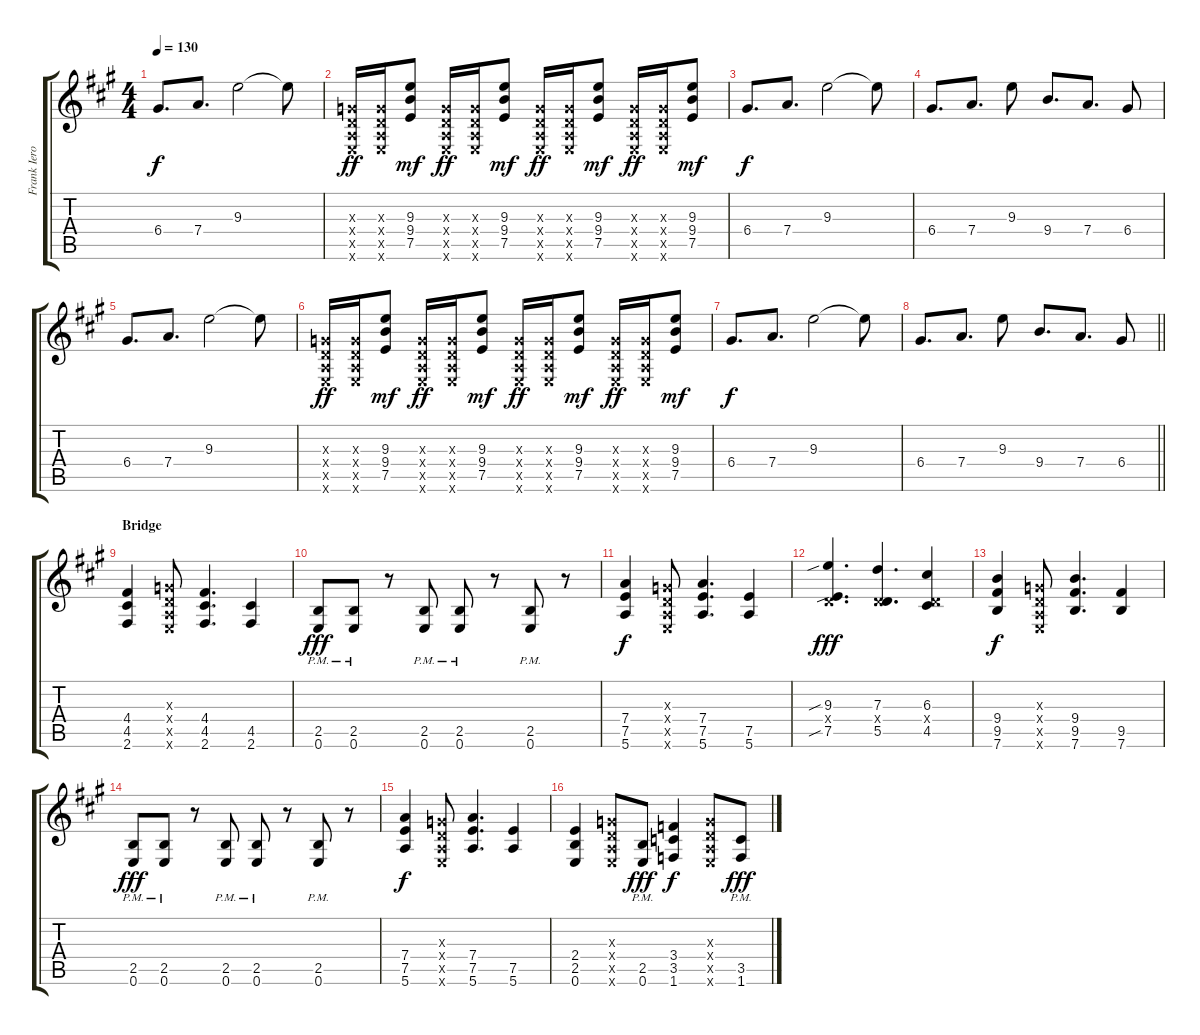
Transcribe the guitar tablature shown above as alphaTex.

\track ("Frank Iero" "Frank Iero") {instrument distortionguitar}
\staff {score tabs}
\tuning (E4 B3 G3 D3 A2 E2) {hide}
\ts (4 4)
\tempo 130
\clef g2
\ks a
6.4.8{d dy f} 7.4.8{d} 9.3.2 9.3{t}.8 |
(0.3{x} 0.4{x} 0.5{x} 0.6{x}).16{dy ff} (0.3{x} 0.4{x} 0.5{x} 0.6{x}).16 (9.3 9.4 7.5).8{dy mf} (0.3{x} 0.4{x} 0.5{x} 0.6{x}).16{dy ff} (0.3{x} 0.4{x} 0.5{x} 0.6{x}).16 (9.3 9.4 7.5).8{dy mf} (0.3{x} 0.4{x} 0.5{x} 0.6{x}).16{dy ff} (0.3{x} 0.4{x} 0.5{x} 0.6{x}).16 (9.3 9.4 7.5).8{dy mf} (0.3{x} 0.4{x} 0.5{x} 0.6{x}).16{dy ff} (0.3{x} 0.4{x} 0.5{x} 0.6{x}).16 (9.3 9.4 7.5).8{dy mf} |
6.4.8{d dy f} 7.4.8{d} 9.3.2 9.3{t}.8 |
6.4.8{d} 7.4.8{d} 9.3.8 9.4.8{d} 7.4.8{d} 6.4.8 |
6.4.8{d} 7.4.8{d} 9.3.2 9.3{t}.8 |
(0.3{x} 0.4{x} 0.5{x} 0.6{x}).16{dy ff} (0.3{x} 0.4{x} 0.5{x} 0.6{x}).16 (9.3 9.4 7.5).8{dy mf} (0.3{x} 0.4{x} 0.5{x} 0.6{x}).16{dy ff} (0.3{x} 0.4{x} 0.5{x} 0.6{x}).16 (9.3 9.4 7.5).8{dy mf} (0.3{x} 0.4{x} 0.5{x} 0.6{x}).16{dy ff} (0.3{x} 0.4{x} 0.5{x} 0.6{x}).16 (9.3 9.4 7.5).8{dy mf} (0.3{x} 0.4{x} 0.5{x} 0.6{x}).16{dy ff} (0.3{x} 0.4{x} 0.5{x} 0.6{x}).16 (9.3 9.4 7.5).8{dy mf} |
6.4.8{d dy f} 7.4.8{d} 9.3.2 9.3{t}.8 |
\barLineRight lightlight
6.4.8{d} 7.4.8{d} 9.3.8 9.4.8{d} 7.4.8{d} 6.4.8 |
\section ("" "Bridge")
(4.4 4.5 2.6).4{balance 2} (0.3{x} 0.4{x} 0.5{x} 0.6{x}).8 (4.4 4.5 2.6).4{d} (4.5 2.6).4 |
(2.5{pm} 0.6{pm}).8{dy fff} (2.5{pm} 0.6{pm}).8 r.8 (2.5{pm} 0.6{pm}).8 (2.5{pm} 0.6{pm}).8 r.8 (2.5{pm} 0.6{pm}).8 r.8 |
(7.4 7.5 5.6).4{dy f} (0.3{x} 0.4{x} 0.5{x} 0.6{x}).8 (7.4 7.5 5.6).4{d} (7.5 5.6).4 |
(9.3{sib} 0.4{x} 7.5{sib}).4{d dy fff} (7.3 0.4{x} 5.5).4{d} (6.3 0.4{x} 4.5).4 |
(9.4 9.5 7.6).4{dy f} (0.3{x} 0.4{x} 0.5{x} 0.6{x}).8 (9.4 9.5 7.6).4{d} (9.5 7.6).4 |
(2.5{pm} 0.6{pm}).8{dy fff} (2.5{pm} 0.6{pm}).8 r.8 (2.5{pm} 0.6{pm}).8 (2.5{pm} 0.6{pm}).8 r.8 (2.5{pm} 0.6{pm}).8 r.8 |
(7.4 7.5 5.6).4{dy f} (0.3{x} 0.4{x} 0.5{x} 0.6{x}).8 (7.4 7.5 5.6).4{d} (7.5 5.6).4 |
(2.4 2.5 0.6).4 (0.3{x} 0.4{x} 0.5{x} 0.6{x}).8 (2.5{pm} 0.6{pm}).8{dy fff} (3.4 3.5 1.6).4{dy f} (0.3{x} 0.4{x} 0.5{x} 0.6{x}).8 (3.5{pm} 1.6{pm}).8{dy fff}
